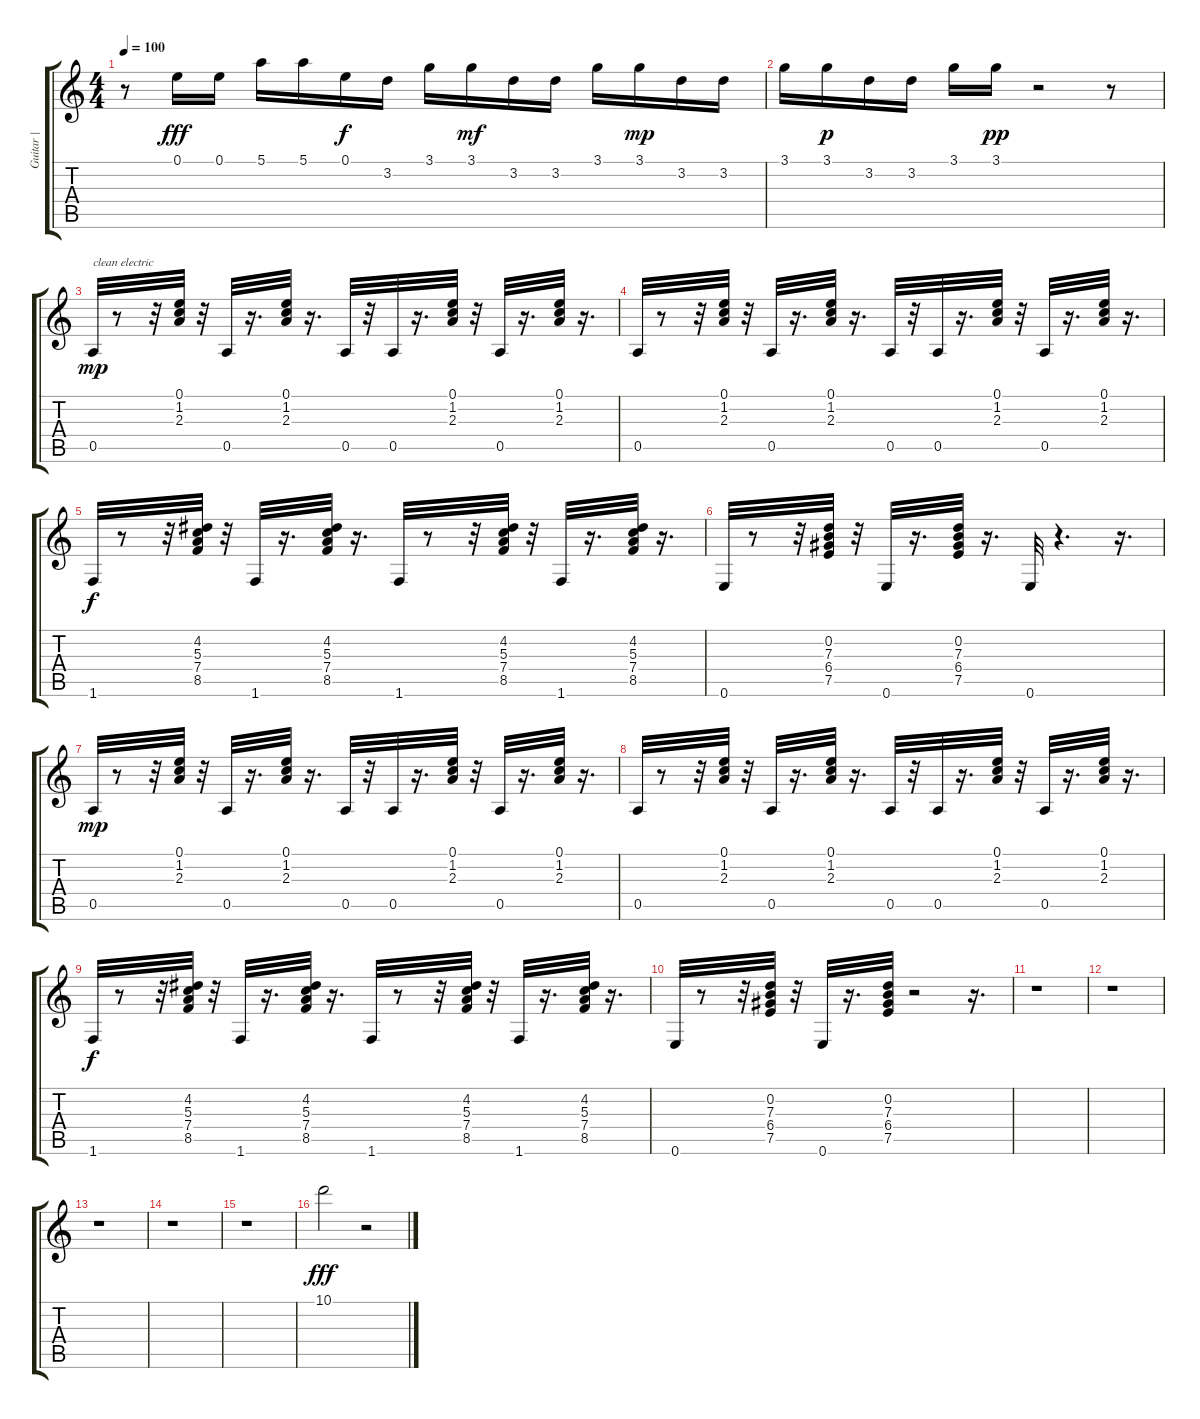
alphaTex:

\track ("Guitar |" "Guitar |") {instrument acousticguitarsteel}
\staff {score tabs}
\tuning (E4 B3 G3 D3 A2 E2) {hide}
\ts (4 4)
\tempo 100
\clef g2
\ks c
r.8{dy pp} 0.1.16{dy fff balance 1} 0.1.16{balance 1} 5.1.16{balance 1} 5.1.16{balance 2} 0.1.16{dy f balance 2} 3.2.16{balance 2} 3.1.16{balance 3} 3.1.16{dy mf balance 3} 3.2.16{balance 3} 3.2.16{balance 4} 3.1.16{balance 4} 3.1.16{dy mp balance 4} 3.2.16{balance 5} 3.2.16{balance 5} |
3.1.16{balance 5} 3.1.16{dy p balance 6} 3.2.16{balance 6} 3.2.16{balance 6} 3.1.16{balance 7} 3.1.16{dy pp balance 7} r.2 r.8 |
0.5.32{txt "clean electric" dy mp volume 13 instrument electricguitarclean} r.8 r.32 (0.1 1.2 2.3).32 r.32 0.5.32 r.16{d} (0.1 1.2 2.3).32 r.16{d} 0.5.32 r.32 0.5.32 r.16{d} (0.1 1.2 2.3).32 r.32 0.5.32 r.16{d} (0.1 1.2 2.3).32 r.16{d} |
0.5.32 r.8 r.32 (0.1 1.2 2.3).32 r.32 0.5.32 r.16{d} (0.1 1.2 2.3).32 r.16{d} 0.5.32 r.32 0.5.32 r.16{d} (0.1 1.2 2.3).32 r.32 0.5.32 r.16{d} (0.1 1.2 2.3).32 r.16{d} |
1.6.32{dy f} r.8 r.32 (4.2 5.3 7.4 8.5).32 r.32 1.6.32 r.16{d} (4.2 5.3 7.4 8.5).32 r.16{d} 1.6.32 r.8 r.32 (4.2 5.3 7.4 8.5).32 r.32 1.6.32 r.16{d} (4.2 5.3 7.4 8.5).32 r.16{d} |
0.6.32 r.8 r.32 (0.2 7.3 6.4 7.5).32 r.32 0.6.32 r.16{d} (0.2 7.3 6.4 7.5).32 r.16{d} 0.6.32 r.4{d} r.16{d} |
0.5.32{dy mp} r.8 r.32 (0.1 1.2 2.3).32 r.32 0.5.32 r.16{d} (0.1 1.2 2.3).32 r.16{d} 0.5.32 r.32 0.5.32 r.16{d} (0.1 1.2 2.3).32 r.32 0.5.32 r.16{d} (0.1 1.2 2.3).32 r.16{d} |
0.5.32 r.8 r.32 (0.1 1.2 2.3).32 r.32 0.5.32 r.16{d} (0.1 1.2 2.3).32 r.16{d} 0.5.32 r.32 0.5.32 r.16{d} (0.1 1.2 2.3).32 r.32 0.5.32 r.16{d} (0.1 1.2 2.3).32 r.16{d} |
1.6.32{dy f} r.8 r.32 (4.2 5.3 7.4 8.5).32 r.32 1.6.32 r.16{d} (4.2 5.3 7.4 8.5).32 r.16{d} 1.6.32 r.8 r.32 (4.2 5.3 7.4 8.5).32 r.32 1.6.32 r.16{d} (4.2 5.3 7.4 8.5).32 r.16{d} |
0.6.32 r.8 r.32 (0.2 7.3 6.4 7.5).32 r.32 0.6.32 r.16{d} (0.2 7.3 6.4 7.5).32 r.2 r.16{d} |
r.1 |
r.1 |
r.1 |
r.1 |
r.1 |
10.1.2{dy fff} r.2
